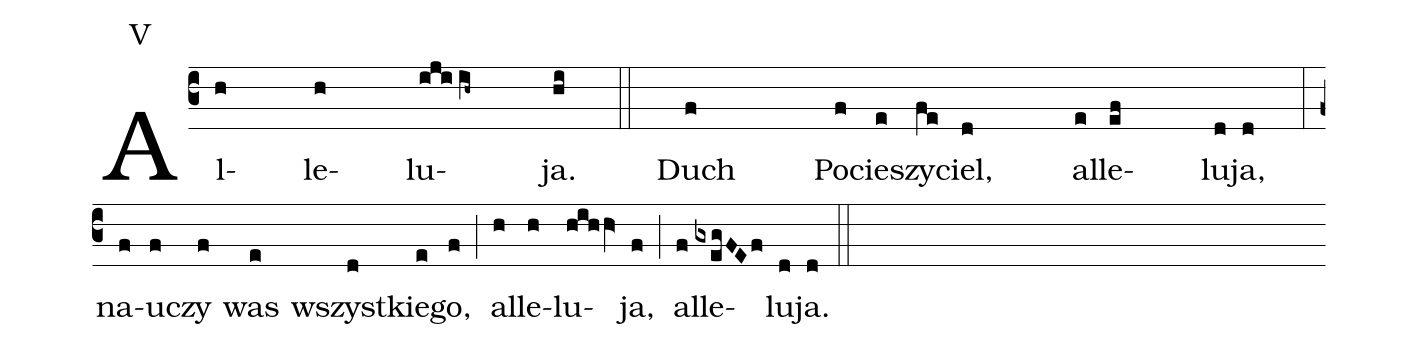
annotation: V;
%%
(c3)Al(h)le(h)lu(ijiih~)ja.(hi) (::) Duch(f) Po(f)cie(e)szy(fe)ciel,(d) al(e)le(ef)lu(d)ja,(d) (:) (z)
na(f)u(f)czy(f) was(e) wszyst(d)kie(e)go,(f) (;) al(h)le(h)lu(hihhV>)ja,(f) (;) al(f)le(gxegFEf)lu(d)ja.(d) (::) (Z)
